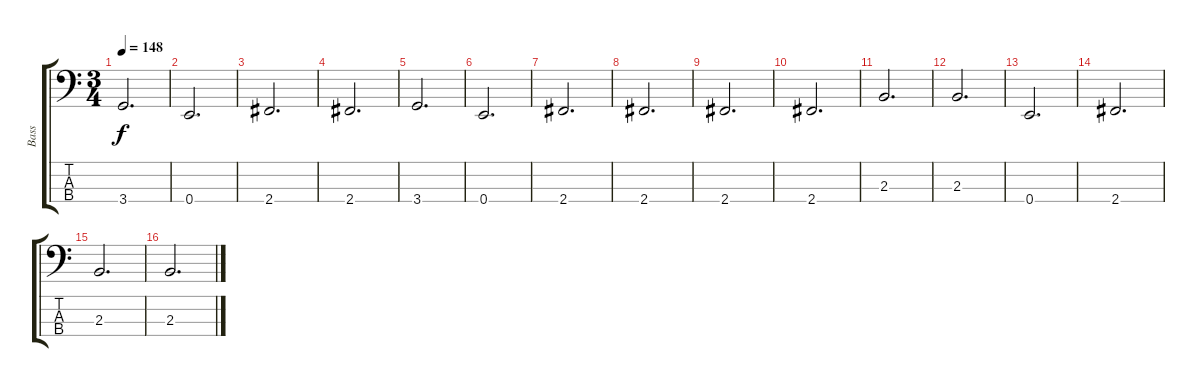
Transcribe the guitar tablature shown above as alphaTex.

\track ("Bass" "Bass") {instrument fretlessbass}
\staff {score tabs}
\tuning (G2 D2 A1 E1) {hide}
\ts (3 4)
\tempo 148
\clef f4
\ks c
3.4.2{d dy f} |
0.4.2{d} |
2.4.2{d} |
2.4.2{d} |
3.4.2{d} |
0.4.2{d} |
2.4.2{d} |
2.4.2{d} |
2.4.2{d} |
2.4.2{d} |
2.3.2{d} |
2.3.2{d} |
0.4.2{d} |
2.4.2{d} |
2.3.2{d} |
2.3.2{d}
